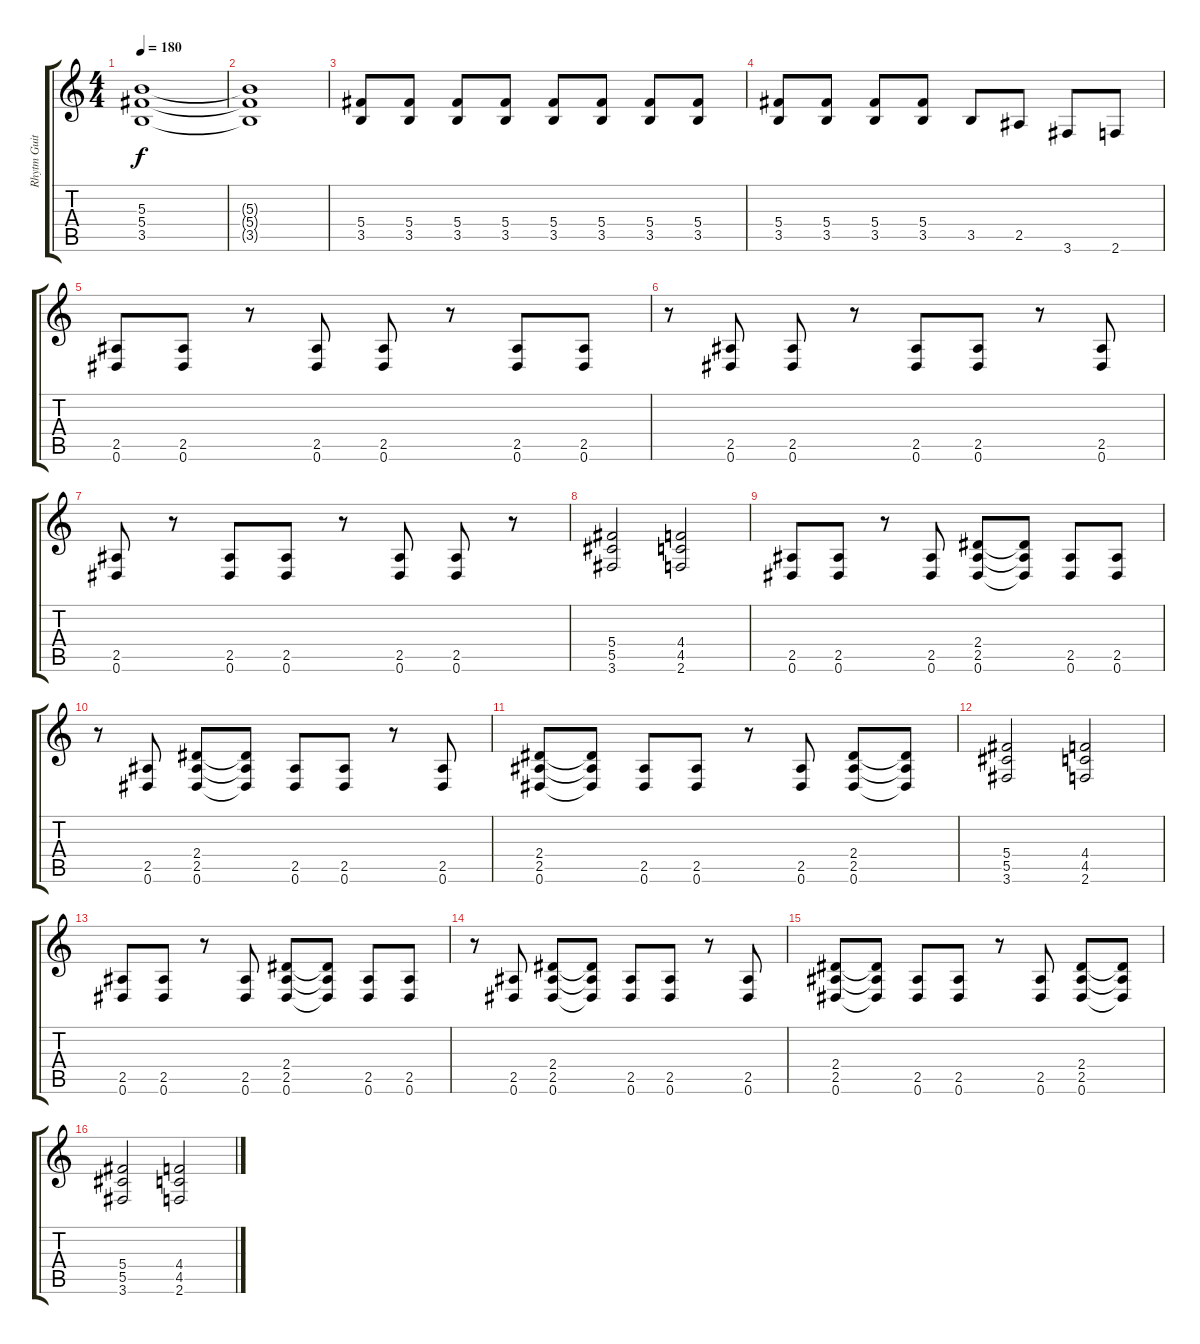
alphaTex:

\track ("Rhytm Guitar" "Rhytm Guit") {instrument distortionguitar}
\staff {score tabs}
\tuning (Eb4 Bb3 Gb3 Db3 Ab2 Eb2) {hide}
\ts (4 4)
\tempo 180
\clef g2
\ks c
(5.3 5.4 3.5).1{dy f} |
(5.3{t} 5.4{t} 3.5{t}).1 |
(5.4 3.5).8 (5.4 3.5).8 (5.4 3.5).8 (5.4 3.5).8 (5.4 3.5).8 (5.4 3.5).8 (5.4 3.5).8 (5.4 3.5).8 |
(5.4 3.5).8 (5.4 3.5).8 (5.4 3.5).8 (5.4 3.5).8 3.5.8 2.5.8 3.6.8 2.6.8 |
(2.5 0.6).8 (2.5 0.6).8 r.8 (2.5 0.6).8 (2.5 0.6).8 r.8 (2.5 0.6).8 (2.5 0.6).8 |
r.8 (2.5 0.6).8 (2.5 0.6).8 r.8 (2.5 0.6).8 (2.5 0.6).8 r.8 (2.5 0.6).8 |
(2.5 0.6).8 r.8 (2.5 0.6).8 (2.5 0.6).8 r.8 (2.5 0.6).8 (2.5 0.6).8 r.8 |
(5.4 5.5 3.6).2 (4.4 4.5 2.6).2 |
(2.5 0.6).8 (2.5 0.6).8 r.8 (2.5 0.6).8 (2.4 2.5 0.6).8 (2.4{t} 2.5{t} 0.6{t}).8 (2.5 0.6).8 (2.5 0.6).8 |
r.8 (2.5 0.6).8 (2.4 2.5 0.6).8 (2.4{t} 2.5{t} 0.6{t}).8 (2.5 0.6).8 (2.5 0.6).8 r.8 (2.5 0.6).8 |
(2.4 2.5 0.6).8 (2.4{t} 2.5{t} 0.6{t}).8 (2.5 0.6).8 (2.5 0.6).8 r.8 (2.5 0.6).8 (2.4 2.5 0.6).8 (2.4{t} 2.5{t} 0.6{t}).8 |
(5.4 5.5 3.6).2 (4.4 4.5 2.6).2 |
(2.5 0.6).8 (2.5 0.6).8 r.8 (2.5 0.6).8 (2.4 2.5 0.6).8 (2.4{t} 2.5{t} 0.6{t}).8 (2.5 0.6).8 (2.5 0.6).8 |
r.8 (2.5 0.6).8 (2.4 2.5 0.6).8 (2.4{t} 2.5{t} 0.6{t}).8 (2.5 0.6).8 (2.5 0.6).8 r.8 (2.5 0.6).8 |
(2.4 2.5 0.6).8 (2.4{t} 2.5{t} 0.6{t}).8 (2.5 0.6).8 (2.5 0.6).8 r.8 (2.5 0.6).8 (2.4 2.5 0.6).8 (2.4{t} 2.5{t} 0.6{t}).8 |
(5.4 5.5 3.6).2 (4.4 4.5 2.6).2
